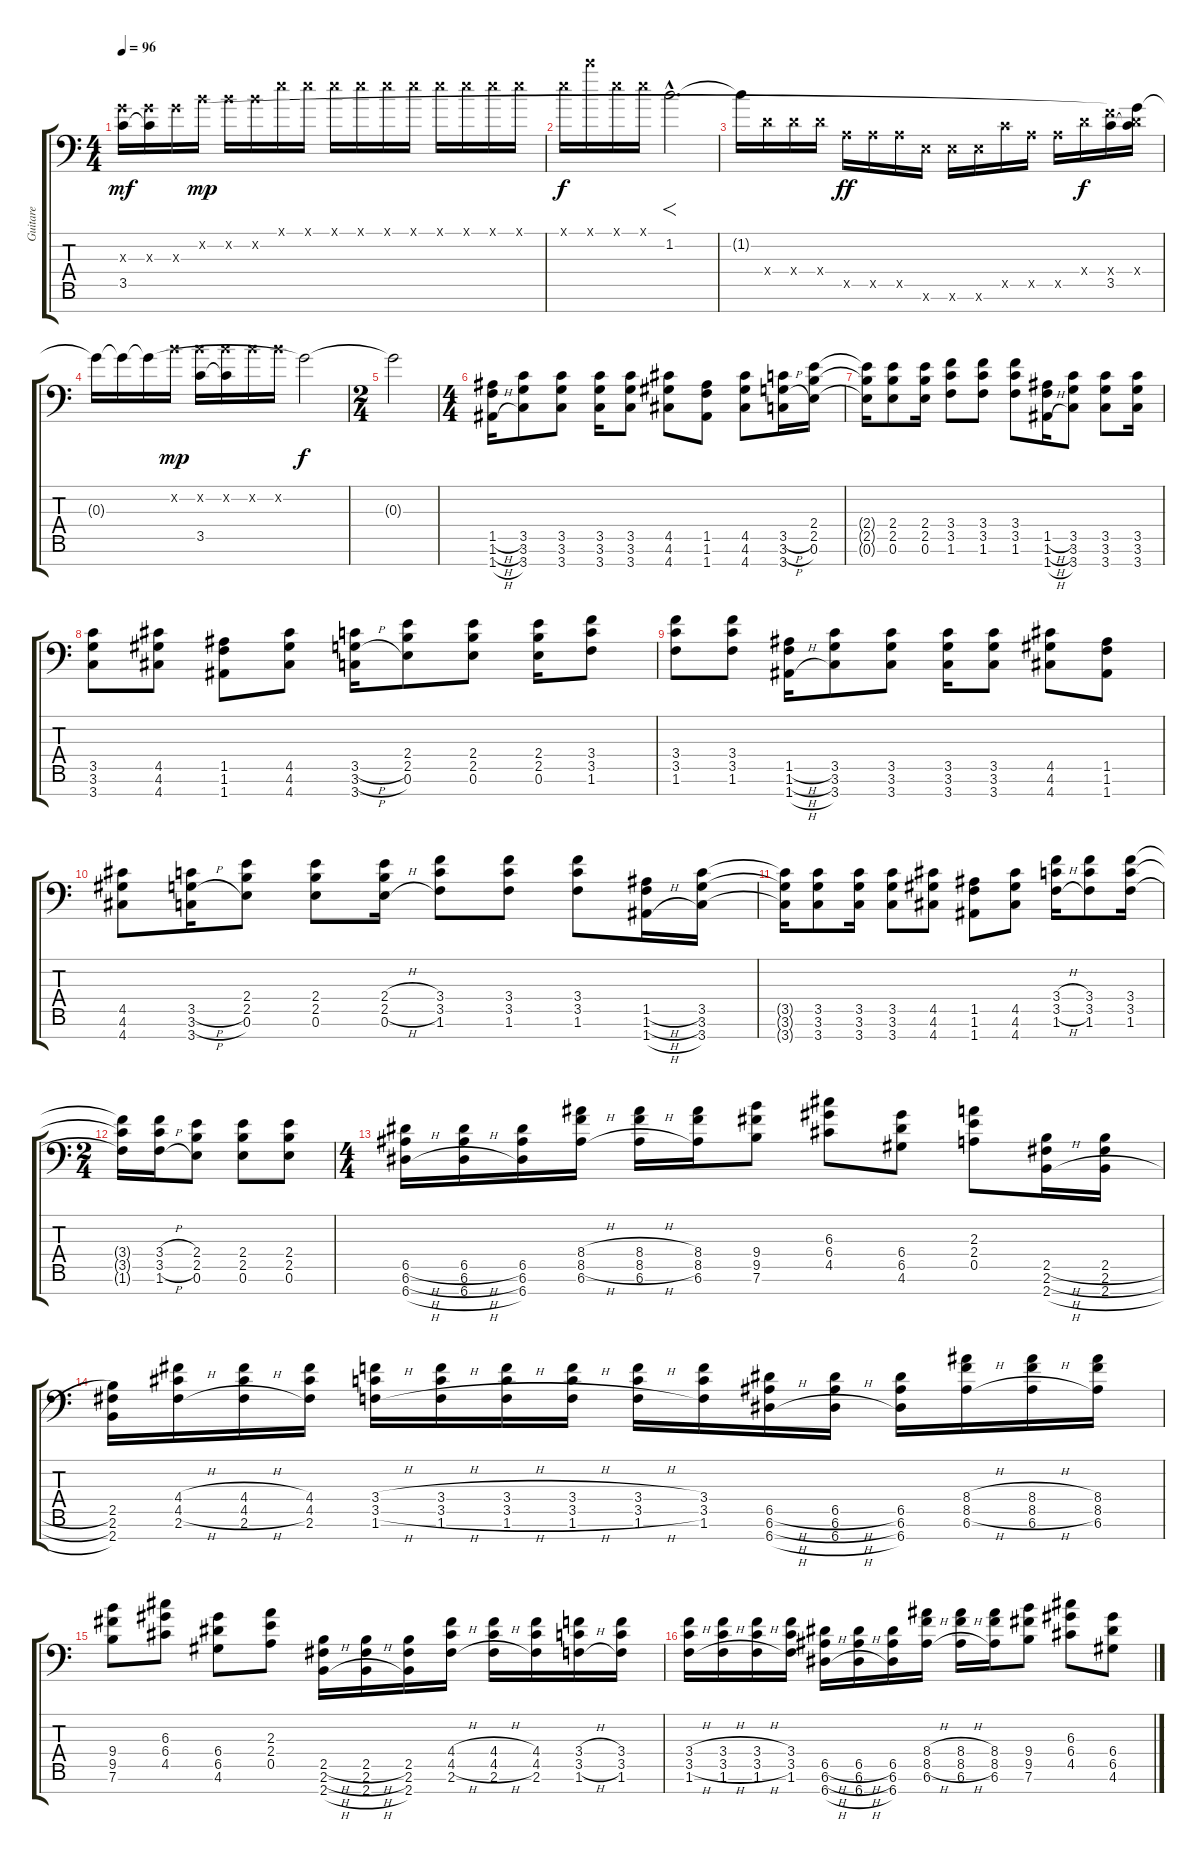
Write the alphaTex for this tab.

\track ("Guitare" "Guitare") {instrument distortionguitar}
\staff {score tabs}
\tuning (E4 B3 G3 D3 A2 E2 A1) {hide}
\ts (4 4)
\tempo 96
\clef f4
\ks c
(0.3{x} 3.5).16{dy mf} (0.3{x} 3.5{t}).16 0.3{x}.16 0.2{x}.16{dy mp} 0.2{x}.16 0.2{x}.16 0.1{x}.16 0.1{x}.16 0.1{x}.16 0.1{x}.16 0.1{x}.16 0.1{x}.16 0.1{x}.16 0.1{x}.16 0.1{x}.16 0.1{x}.16 |
0.1{x}.16{dy f} 8.1{x}.16 0.1{x}.16 0.1{x}.16 1.2{hac}.2{f d} |
1.2{t}.16 0.4{x}.16 0.4{x}.16 0.4{x}.16 0.5{x}.16{dy ff} 0.5{x}.16 0.5{x}.16 0.6{x}.16 0.6{x}.16 0.6{x}.16 3.5{x}.16 0.5{x}.16 0.5{x}.16 0.4{x}.16{dy f} (3.4{x} 3.5).16 (0.3{t} 0.4{x} 3.5{t}).16 |
0.3{t}.16 0.3{t}.16 0.3{t}.16 0.2{x}.16{dy mp} (0.2{x} 3.5).16 (0.2{x} 3.5{t}).16 0.2{x}.16 0.2{x}.16 0.3{t}.2{dy f} |
\ts (2 4)
0.3{t}.2 |
\ts (4 4)
(1.5{h} 1.6{h} 1.7{h}).16{volume 15} (3.5 3.6 3.7).8 (3.5 3.6 3.7).8 (3.5 3.6 3.7).16 (3.5 3.6 3.7).8 (4.5 4.6 4.7).8 (1.5 1.6 1.7).8 (4.5 4.6 4.7).8 (3.5{h} 3.6{h} 3.7).16 (2.4 2.5 0.6).16 |
(2.4{t} 2.5{t} 0.6{t}).16 (2.4 2.5 0.6).8 (2.4 2.5 0.6).16 (3.4 3.5 1.6).8 (3.4 3.5 1.6).8 (3.4 3.5 1.6).8 (1.5{h} 1.6{h} 1.7{h}).16 (3.5 3.6 3.7).8 (3.5 3.6 3.7).8 (3.5 3.6 3.7).16 |
(3.5 3.6 3.7).8 (4.5 4.6 4.7).8 (1.5 1.6 1.7).8 (4.5 4.6 4.7).8 (3.5{h} 3.6{h} 3.7).16 (2.4 2.5 0.6).8 (2.4 2.5 0.6).8 (2.4 2.5 0.6).16 (3.4 3.5 1.6).8 |
(3.4 3.5 1.6).8 (3.4 3.5 1.6).8 (1.5{h} 1.6{h} 1.7{h}).16 (3.5 3.6 3.7).8 (3.5 3.6 3.7).8 (3.5 3.6 3.7).16 (3.5 3.6 3.7).8 (4.5 4.6 4.7).8 (1.5 1.6 1.7).8 |
(4.5 4.6 4.7).8 (3.5{h} 3.6{h} 3.7).16 (2.4 2.5 0.6).8 (2.4 2.5 0.6).8 (2.4{h} 2.5{h} 0.6{h}).16 (3.4 3.5 1.6).8 (3.4 3.5 1.6).8 (3.4 3.5 1.6).8 (1.5{h} 1.6{h} 1.7{h}).16 (3.5 3.6 3.7).16 |
(3.5{t} 3.6{t} 3.7{t}).16 (3.5 3.6 3.7).8 (3.5 3.6 3.7).16 (3.5 3.6 3.7).8 (4.5 4.6 4.7).8 (1.5 1.6 1.7).8 (4.5 4.6 4.7).8 (3.4{h} 3.5{h} 1.6{h}).16 (3.4 3.5 1.6).8 (3.4 3.5 1.6).16 |
\ts (2 4)
(3.4{t} 3.5{t} 1.6{t}).16 (3.4{h} 3.5{h} 1.6{h}).16 (2.4 2.5 0.6).8 (2.4 2.5 0.6).8 (2.4 2.5 0.6).8 |
\ts (4 4)
(6.5{h} 6.6{h} 6.7{h}).16 (6.5{h} 6.6{h} 6.7{h}).16 (6.5 6.6 6.7).16 (8.4{h} 8.5{h} 6.6{h}).16 (8.4{h} 8.5{h} 6.6{h}).16 (8.4 8.5 6.6).16 (9.4 9.5 7.6).8 (6.3 6.4 4.5).8 (6.4 6.5 4.6).8 (2.3 2.4 0.5).8 (2.5{h} 2.6{h} 2.7{h}).16 (2.5{h} 2.6{h} 2.7{h}).16 |
(2.5 2.6 2.7).16 (4.4{h} 4.5{h} 2.6{h}).16 (4.4{h} 4.5{h} 2.6{h}).16 (4.4 4.5 2.6).16 (3.4{h} 3.5{h} 1.6{h}).16 (3.4{h} 3.5{h} 1.6{h}).16 (3.4{h} 3.5{h} 1.6{h}).16 (3.4{h} 3.5{h} 1.6{h}).16 (3.4{h} 3.5{h} 1.6{h}).16 (3.4 3.5 1.6).16 (6.5{h} 6.6{h} 6.7{h}).16 (6.5{h} 6.6{h} 6.7{h}).16 (6.5 6.6 6.7).16 (8.4{h} 8.5{h} 6.6{h}).16 (8.4{h} 8.5{h} 6.6{h}).16 (8.4 8.5 6.6).16 |
(9.4 9.5 7.6).8 (6.3 6.4 4.5).8 (6.4 6.5 4.6).8 (2.3 2.4 0.5).8 (2.5{h} 2.6{h} 2.7{h}).16 (2.5{h} 2.6{h} 2.7{h}).16 (2.5 2.6 2.7).16 (4.4{h} 4.5{h} 2.6{h}).16 (4.4{h} 4.5{h} 2.6{h}).16 (4.4 4.5 2.6).16 (3.4{h} 3.5{h} 1.6{h}).16 (3.4 3.5 1.6).16 |
(3.4{h} 3.5{h} 1.6{h}).16 (3.4{h} 3.5{h} 1.6{h}).16 (3.4{h} 3.5{h} 1.6{h}).16 (3.4 3.5 1.6).16 (6.5{h} 6.6{h} 6.7{h}).16 (6.5{h} 6.6{h} 6.7{h}).16 (6.5 6.6 6.7).16 (8.4{h} 8.5{h} 6.6{h}).16 (8.4{h} 8.5{h} 6.6{h}).16 (8.4 8.5 6.6).16 (9.4 9.5 7.6).8 (6.3 6.4 4.5).8 (6.4 6.5 4.6).8
